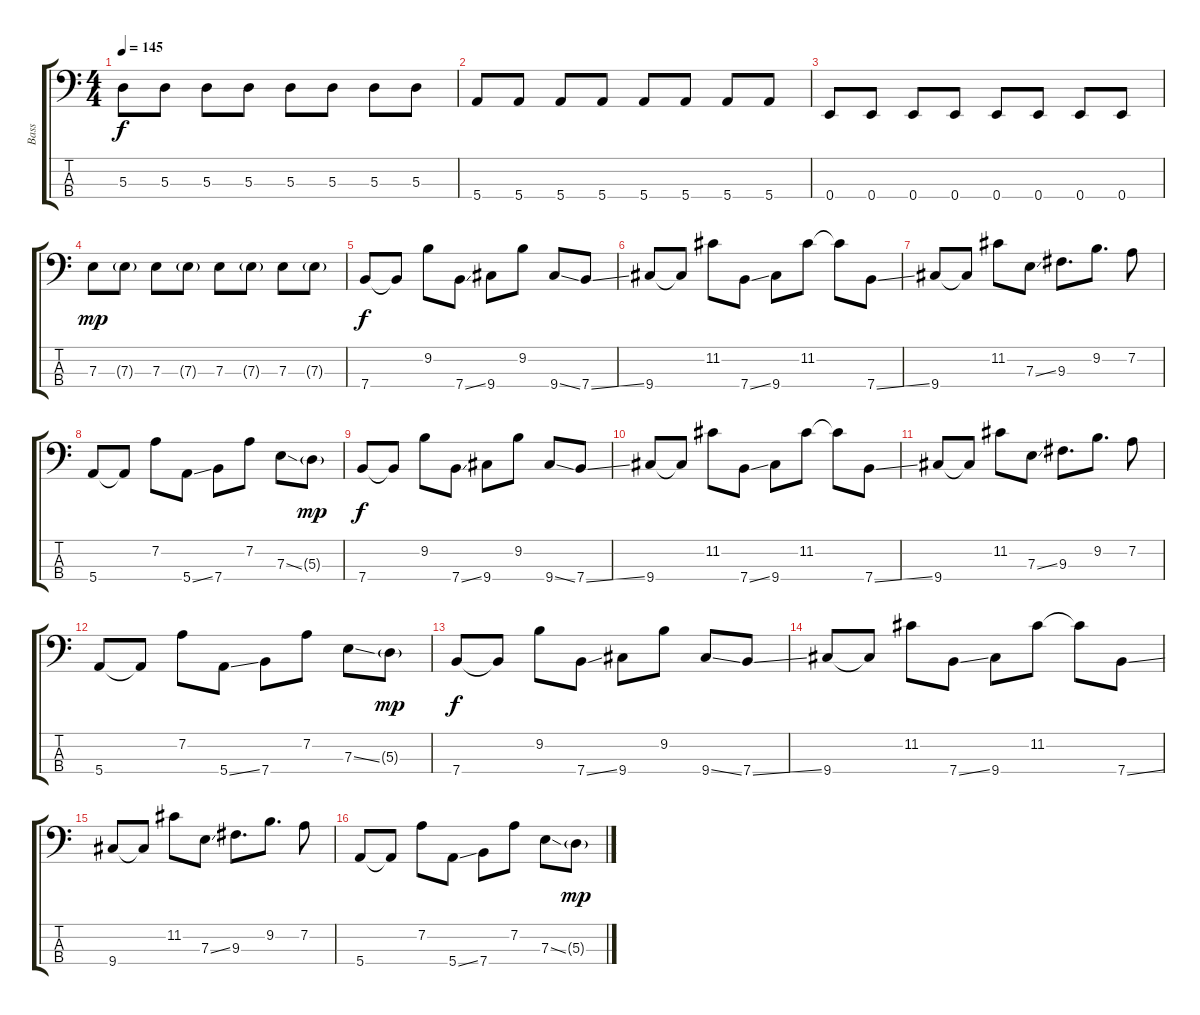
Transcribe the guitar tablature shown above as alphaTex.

\track ("Bass" "Bass") {instrument electricbasspick}
\staff {score tabs}
\tuning (G2 D2 A1 E1) {hide}
\ts (4 4)
\tempo 145
\clef f4
\ks c
5.3.8{dy f} 5.3.8 5.3.8 5.3.8 5.3.8 5.3.8 5.3.8 5.3.8 |
5.4.8 5.4.8 5.4.8 5.4.8 5.4.8 5.4.8 5.4.8 5.4.8 |
0.4.8 0.4.8 0.4.8 0.4.8 0.4.8 0.4.8 0.4.8 0.4.8 |
7.3.8{dy mp} 7.3{g}.8 7.3.8 7.3{g}.8 7.3.8 7.3{g}.8 7.3.8 7.3{g}.8 |
7.4.8{dy f} 7.4{t}.8 9.2.8 7.4{ss}.8 9.4.8 9.2.8 9.4{ss}.8 7.4{ss}.8 |
9.4.8 9.4{t}.8 11.2.8 7.4{ss}.8 9.4.8 11.2.8 11.2{t}.8 7.4{ss}.8 |
9.4.8 9.4{t}.8 11.2.8 7.3{ss}.8 9.3.8{d} 9.2.8{d} 7.2.8 |
5.4.8 5.4{t}.8 7.2.8 5.4{ss}.8 7.4.8 7.2.8 7.3{ss}.8 5.3{g}.8{dy mp} |
7.4.8{dy f} 7.4{t}.8 9.2.8 7.4{ss}.8 9.4.8 9.2.8 9.4{ss}.8 7.4{ss}.8 |
9.4.8 9.4{t}.8 11.2.8 7.4{ss}.8 9.4.8 11.2.8 11.2{t}.8 7.4{ss}.8 |
9.4.8 9.4{t}.8 11.2.8 7.3{ss}.8 9.3.8{d} 9.2.8{d} 7.2.8 |
5.4.8 5.4{t}.8 7.2.8 5.4{ss}.8 7.4.8 7.2.8 7.3{ss}.8 5.3{g}.8{dy mp} |
7.4.8{dy f} 7.4{t}.8 9.2.8 7.4{ss}.8 9.4.8 9.2.8 9.4{ss}.8 7.4{ss}.8 |
9.4.8 9.4{t}.8 11.2.8 7.4{ss}.8 9.4.8 11.2.8 11.2{t}.8 7.4{ss}.8 |
9.4.8 9.4{t}.8 11.2.8 7.3{ss}.8 9.3.8{d} 9.2.8{d} 7.2.8 |
5.4.8 5.4{t}.8 7.2.8 5.4{ss}.8 7.4.8 7.2.8 7.3{ss}.8 5.3{g}.8{dy mp}
